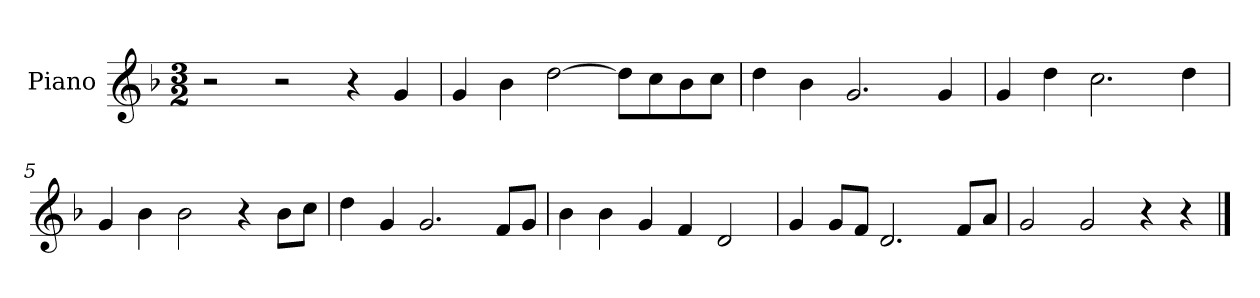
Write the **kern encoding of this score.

**kern
*part1
*staff1
*I"Piano
*I'Pno
*clefG2
*k[b-]
*M3/2
=1
2r
2r
4r
4g/
=2
4g/
4b-\
[2dd\
8dd\L]
8cc\
8b-\
8cc\J
=3
4dd\
4b-\
2.g/
4g/
=4
4g/
4dd\
2.cc\
4dd\
=5
4g/
4b-\
2b-\
4r
8b-\L
8cc\J
=6
4dd\
4g/
2.g/
8f/L
8g/J
=7
4b-\
4b-\
4g/
4f/
2d/
=8
4g/
8g/L
8f/J
2.d/
8f/L
8a/J
=9
2g/
2g/
4r
4r
==
*-
